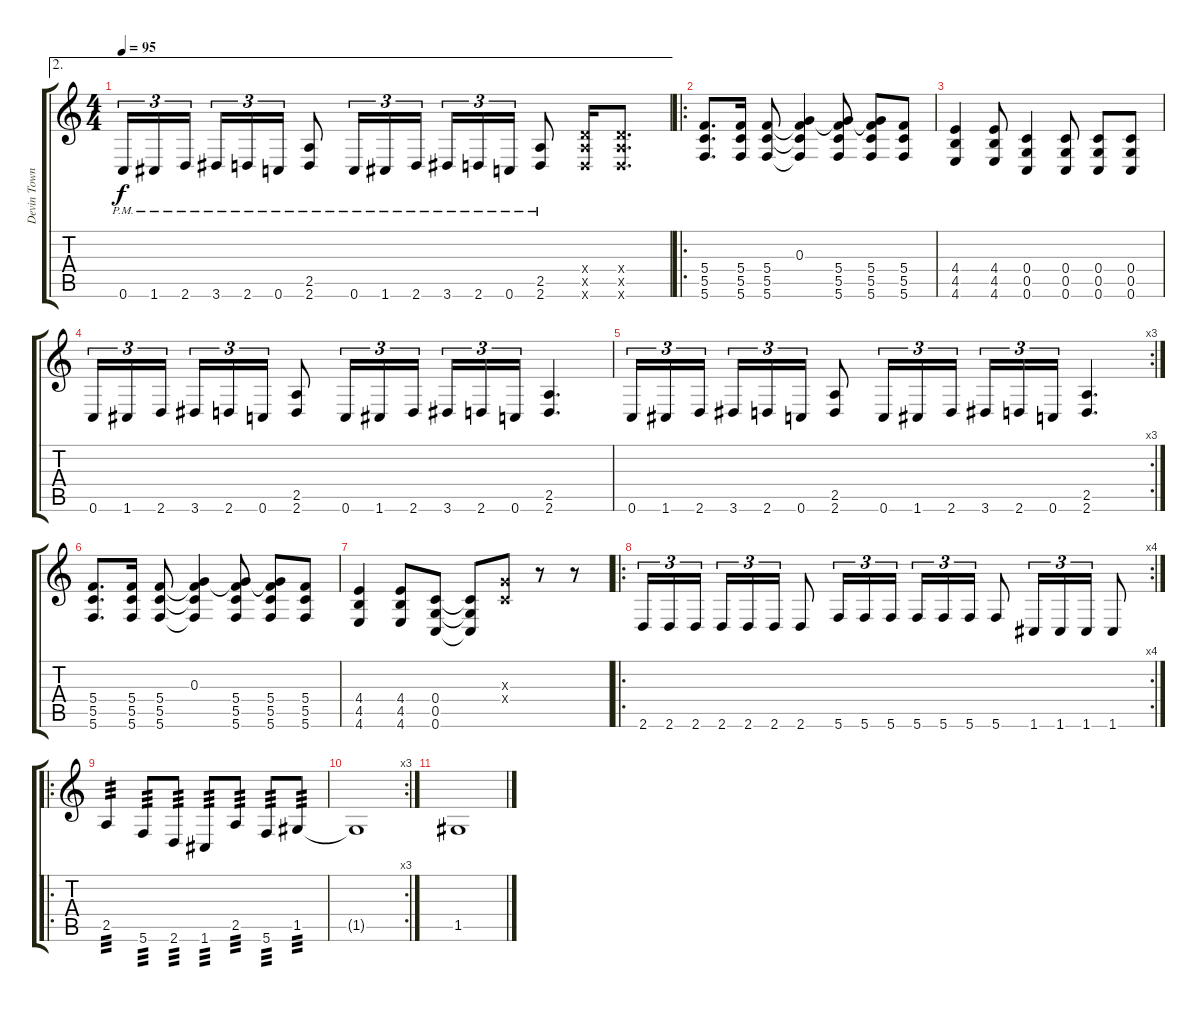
\track ("Devin Townsend" "Devin Town") {instrument distortionguitar}
\staff {score tabs}
\tuning (E4 C4 G3 C3 G2 C2) {hide}
\ae 2
\ts (4 4)
\tempo 95
\clef g2
\ks c
0.6{pm}.16{tu (3 2) dy f} 1.6{pm}.16{tu (3 2)} 2.6{pm}.16{tu (3 2) beam splitsecondary} 3.6{pm}.16{tu (3 2)} 2.6{pm}.16{tu (3 2)} 0.6{pm}.16{tu (3 2)} (2.5{pm} 2.6{pm}).8 0.6{pm}.16{tu (3 2)} 1.6{pm}.16{tu (3 2)} 2.6{pm}.16{tu (3 2)} 3.6{pm}.16{tu (3 2)} 2.6{pm}.16{tu (3 2)} 0.6{pm}.16{tu (3 2)} (2.5{pm} 2.6{pm}).8 (2.4{x} 2.5{x} 2.6{x}).16 (2.4{x} 2.5{x} 2.6{x}).8{d} |
\ro
(5.4 5.5 5.6).8{d} (5.4 5.5 5.6).16 (5.4 5.5 5.6).8 (0.3 5.4{t} 5.5{t} 5.6{t}).4 (0.3{t} 5.4 5.5 5.6).8 (0.3{t} 5.4 5.5 5.6).8 (5.4 5.5 5.6).8 |
(4.4 4.5 4.6).4 (4.4 4.5 4.6).8 (0.4 0.5 0.6).4 (0.4 0.5 0.6).8 (0.4 0.5 0.6).8 (0.4 0.5 0.6).8 |
0.6.16{tu (3 2)} 1.6.16{tu (3 2)} 2.6.16{tu (3 2) beam splitsecondary} 3.6.16{tu (3 2)} 2.6.16{tu (3 2)} 0.6.16{tu (3 2)} (2.5 2.6).8 0.6.16{tu (3 2)} 1.6.16{tu (3 2)} 2.6.16{tu (3 2)} 3.6.16{tu (3 2)} 2.6.16{tu (3 2)} 0.6.16{tu (3 2)} (2.5 2.6).4{d} |
\rc 3
0.6.16{tu (3 2)} 1.6.16{tu (3 2)} 2.6.16{tu (3 2) beam splitsecondary} 3.6.16{tu (3 2)} 2.6.16{tu (3 2)} 0.6.16{tu (3 2)} (2.5 2.6).8 0.6.16{tu (3 2)} 1.6.16{tu (3 2)} 2.6.16{tu (3 2)} 3.6.16{tu (3 2)} 2.6.16{tu (3 2)} 0.6.16{tu (3 2)} (2.5 2.6).4{d} |
(5.4 5.5 5.6).8{d} (5.4 5.5 5.6).16 (5.4 5.5 5.6).8 (0.3 5.4{t} 5.5{t} 5.6{t}).4 (0.3{t} 5.4 5.5 5.6).8 (0.3{t} 5.4 5.5 5.6).8 (5.4 5.5 5.6).8 |
(4.4 4.5 4.6).4 (4.4 4.5 4.6).8 (0.4 0.5 0.6).8 (0.4{t} 0.5{t} 0.6{t}).8 (0.3{x} 0.4{x}).8 r.8 r.8 |
\ro
\rc 4
2.6.16{tu (3 2)} 2.6.16{tu (3 2)} 2.6.16{tu (3 2) beam splitsecondary} 2.6.16{tu (3 2)} 2.6.16{tu (3 2)} 2.6.16{tu (3 2)} 2.6.8 5.6.16{tu (3 2)} 5.6.16{tu (3 2)} 5.6.16{tu (3 2)} 5.6.16{tu (3 2)} 5.6.16{tu (3 2)} 5.6.16{tu (3 2)} 5.6.8 1.6.16{tu (3 2)} 1.6.16{tu (3 2)} 1.6.16{tu (3 2)} 1.6.8 |
\ro
2.5.4{tp 3} 5.6.8{tp 3} 2.6.8{tp 3} 1.6.8{tp 3} 2.5.8{tp 3} 5.6.8{tp 3} 1.5.8{tp 3} |
\rc 3
1.5{t}.1 |
1.5.1
